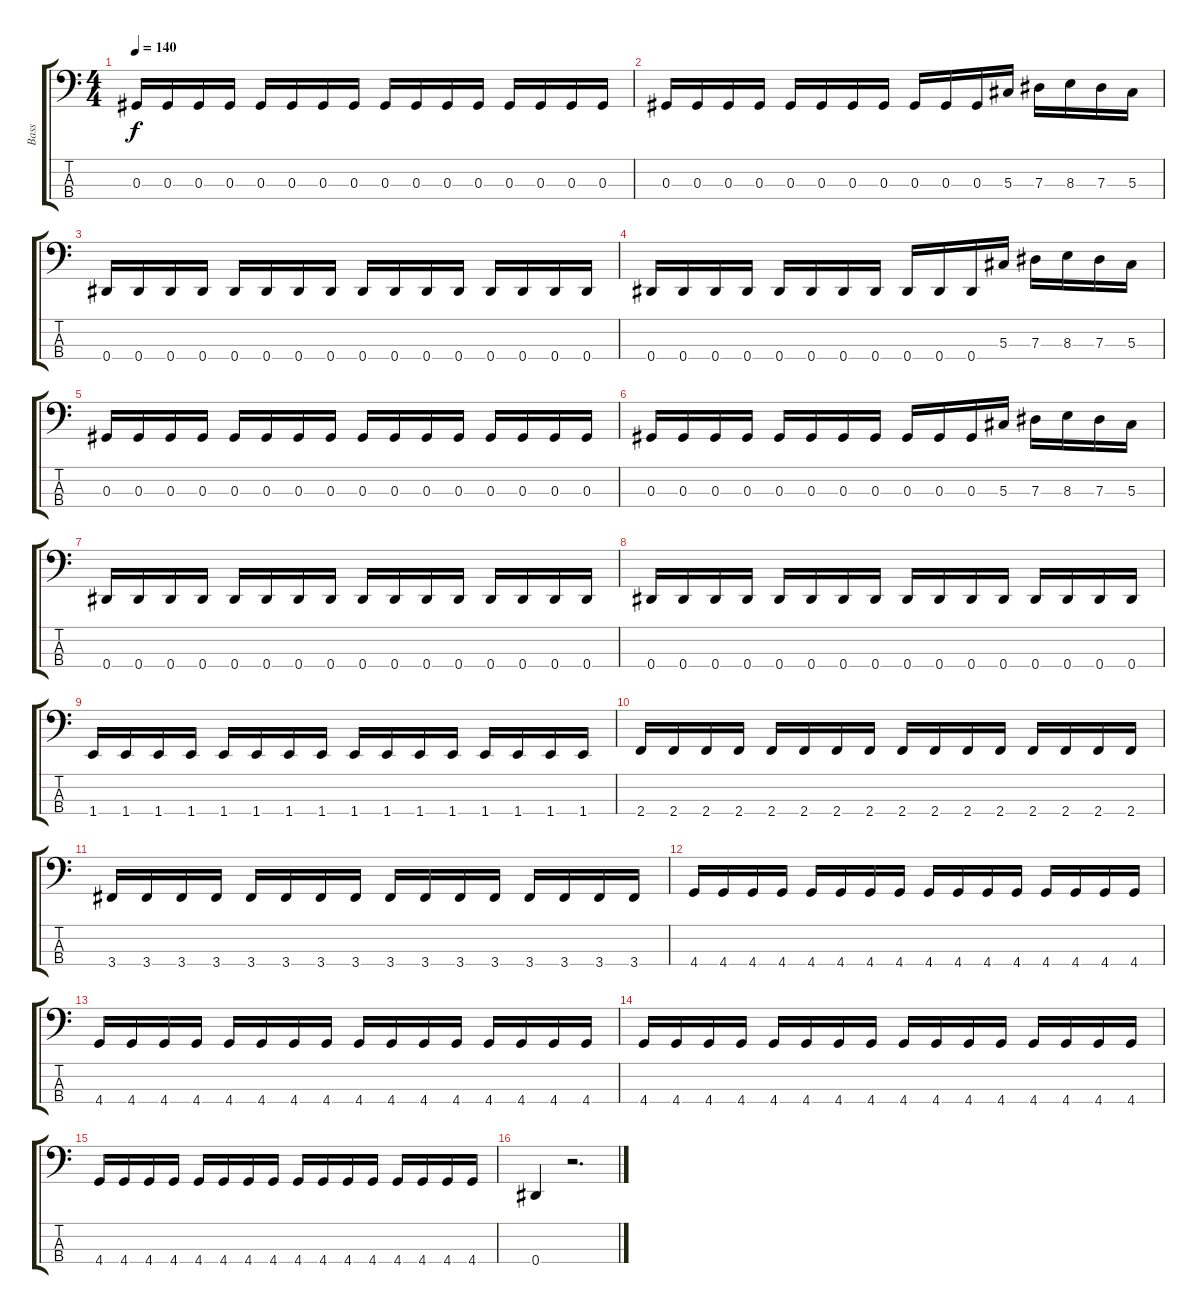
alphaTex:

\track ("Bass" "Bass") {instrument electricbasspick}
\staff {score tabs}
\tuning (Gb2 Db2 Ab1 Eb1) {hide}
\ts (4 4)
\tempo 140
\clef f4
\ks c
0.3.16{dy f} 0.3.16 0.3.16 0.3.16 0.3.16 0.3.16 0.3.16 0.3.16 0.3.16 0.3.16 0.3.16 0.3.16 0.3.16 0.3.16 0.3.16 0.3.16 |
0.3.16 0.3.16 0.3.16 0.3.16 0.3.16 0.3.16 0.3.16 0.3.16 0.3.16 0.3.16 0.3.16 5.3.16 7.3.16 8.3.16 7.3.16 5.3.16 |
0.4.16 0.4.16 0.4.16 0.4.16 0.4.16 0.4.16 0.4.16 0.4.16 0.4.16 0.4.16 0.4.16 0.4.16 0.4.16 0.4.16 0.4.16 0.4.16 |
0.4.16 0.4.16 0.4.16 0.4.16 0.4.16 0.4.16 0.4.16 0.4.16 0.4.16 0.4.16 0.4.16 5.3.16 7.3.16 8.3.16 7.3.16 5.3.16 |
0.3.16 0.3.16 0.3.16 0.3.16 0.3.16 0.3.16 0.3.16 0.3.16 0.3.16 0.3.16 0.3.16 0.3.16 0.3.16 0.3.16 0.3.16 0.3.16 |
0.3.16 0.3.16 0.3.16 0.3.16 0.3.16 0.3.16 0.3.16 0.3.16 0.3.16 0.3.16 0.3.16 5.3.16 7.3.16 8.3.16 7.3.16 5.3.16 |
0.4.16 0.4.16 0.4.16 0.4.16 0.4.16 0.4.16 0.4.16 0.4.16 0.4.16 0.4.16 0.4.16 0.4.16 0.4.16 0.4.16 0.4.16 0.4.16 |
0.4.16 0.4.16 0.4.16 0.4.16 0.4.16 0.4.16 0.4.16 0.4.16 0.4.16 0.4.16 0.4.16 0.4.16 0.4.16 0.4.16 0.4.16 0.4.16 |
1.4.16 1.4.16 1.4.16 1.4.16 1.4.16 1.4.16 1.4.16 1.4.16 1.4.16 1.4.16 1.4.16 1.4.16 1.4.16 1.4.16 1.4.16 1.4.16 |
2.4.16 2.4.16 2.4.16 2.4.16 2.4.16 2.4.16 2.4.16 2.4.16 2.4.16 2.4.16 2.4.16 2.4.16 2.4.16 2.4.16 2.4.16 2.4.16 |
3.4.16 3.4.16 3.4.16 3.4.16 3.4.16 3.4.16 3.4.16 3.4.16 3.4.16 3.4.16 3.4.16 3.4.16 3.4.16 3.4.16 3.4.16 3.4.16 |
4.4.16 4.4.16 4.4.16 4.4.16 4.4.16 4.4.16 4.4.16 4.4.16 4.4.16 4.4.16 4.4.16 4.4.16 4.4.16 4.4.16 4.4.16 4.4.16 |
4.4.16 4.4.16 4.4.16 4.4.16 4.4.16 4.4.16 4.4.16 4.4.16 4.4.16 4.4.16 4.4.16 4.4.16 4.4.16 4.4.16 4.4.16 4.4.16 |
4.4.16 4.4.16 4.4.16 4.4.16 4.4.16 4.4.16 4.4.16 4.4.16 4.4.16 4.4.16 4.4.16 4.4.16 4.4.16 4.4.16 4.4.16 4.4.16 |
4.4.16 4.4.16 4.4.16 4.4.16 4.4.16 4.4.16 4.4.16 4.4.16 4.4.16 4.4.16 4.4.16 4.4.16 4.4.16 4.4.16 4.4.16 4.4.16 |
0.4.4 r.2{d}
